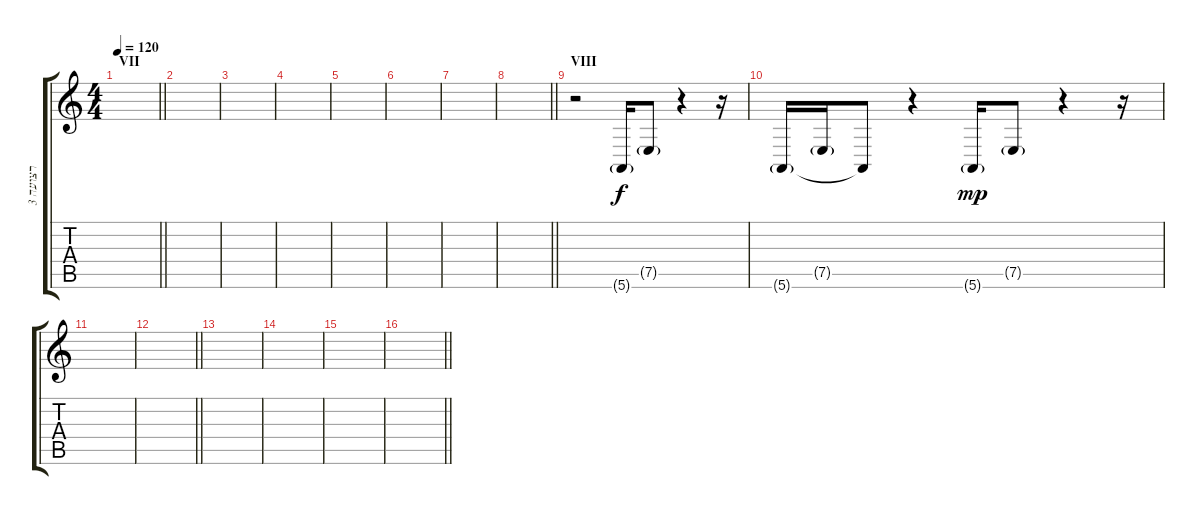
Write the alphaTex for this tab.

\track ("רצועה 3" "רצועה 3") {instrument rockorgan}
\staff {score tabs}
\tuning (E4 B3 G3 D3 A2 E2) {hide}
\ts (4 4)
\section ("" "VII")
\tempo 120
\clef g2
\barLineRight lightlight
\ks c
|
|
|
|
|
|
|
\barLineRight lightlight
|
\section ("" "VIII")
r.2 5.6{g}.16 7.5{g}.8 r.4 r.16 |
5.6{g}.16 7.5{g}.16 5.6{t}.8{dy f} r.4 5.6{g}.16{dy mp} 7.5{g}.8 r.4 r.16 |
|
\barLineRight lightlight
|
|
|
|
\barLineRight lightlight
